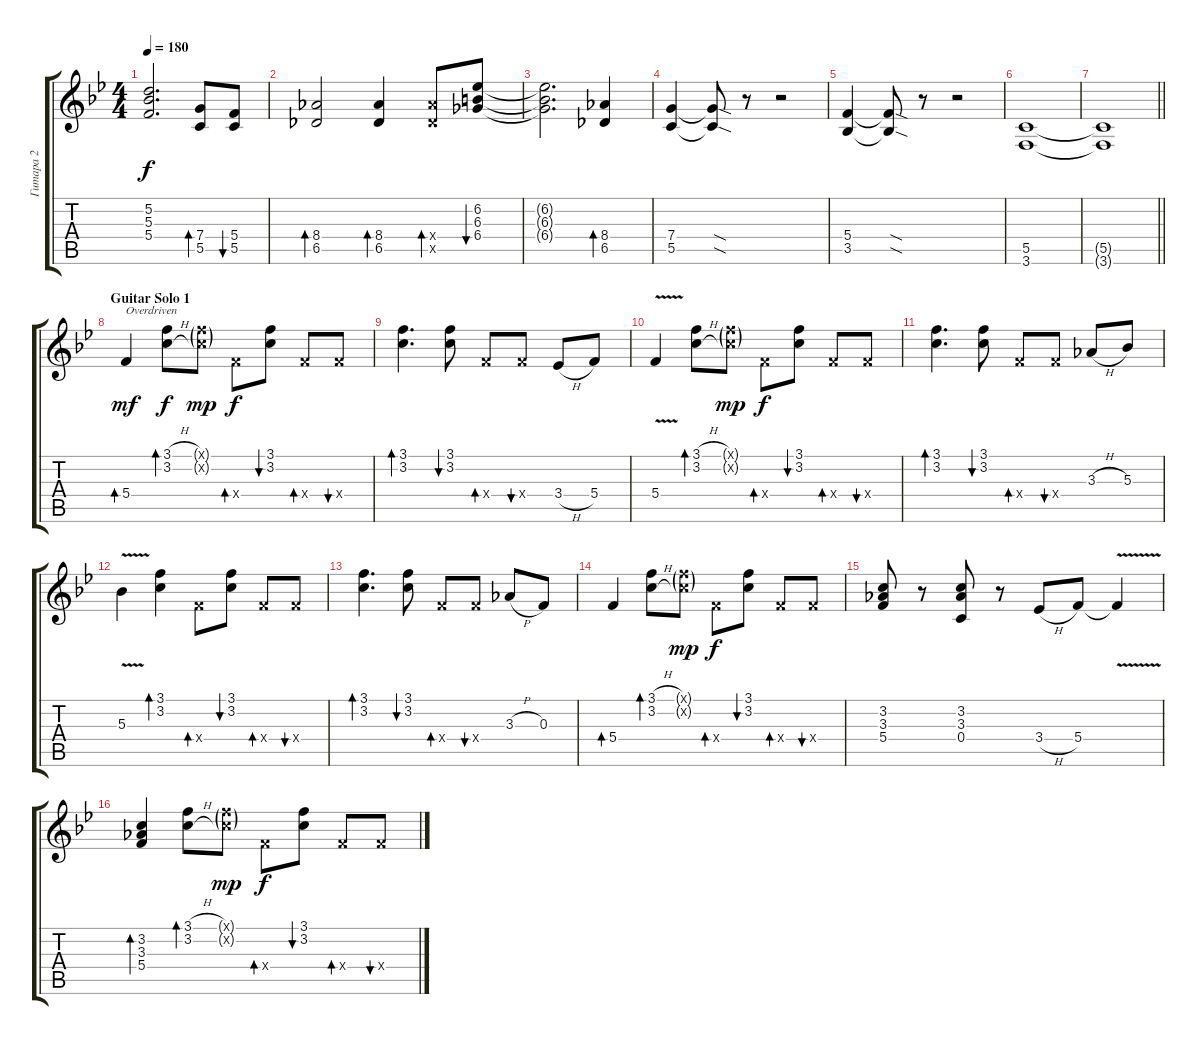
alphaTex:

\track ("Гитара 2" "Гитара 2") {instrument distortionguitar}
\staff {score tabs}
\tuning (D4 A3 F3 C3 G2 D2) {hide}
\ts (4 4)
\tempo 180
\clef g2
\ks gminor
(5.2{t} 5.3{t} 5.4{t}).2{d dy f} (7.4 5.5).8{bd 60} (5.4 5.5).8{bu 60} |
(8.4 6.5).2{bd 60} (8.4 6.5).4{bd 60} (8.4{x} 6.5{x}).8{bd 60} (6.2 6.3 6.4).8{bu 60} |
(6.2{t} 6.3{t} 6.4{t}).2{d} (8.4 6.5).4{bd 60} |
(7.4 5.5).4 (7.4{sod t} 5.5{sod t}).8 r.8 r.2 |
(5.4 3.5).4 (5.4{sod t} 3.5{sod t}).8 r.8 r.2 |
(5.5 3.6).1 |
\barLineRight lightlight
(5.5{t} 3.6{t}).1 |
\section ("" "Guitar Solo 1")
5.4.4{bd 60 txt "Overdriven" dy mf instrument distortionguitar} (3.1{h} 3.2{h}).8{bd 60 dy f} (3.1{g x} 3.2{g x}).8{dy mp} 5.4{x}.8{bd 60 dy f} (3.1 3.2).8{bu 60} 5.4{x}.8{bd 60} 5.4{x}.8{bu 60} |
(3.1 3.2).4{d bd 60} (3.1 3.2).8{bu 60} 5.4{x}.8{bd 60} 5.4{x}.8{bu 60} 3.4{h}.8 5.4.8 |
5.4{v}.4 (3.1{h} 3.2{h}).8{bd 60} (3.1{g x} 3.2{g x}).8{dy mp} 5.4{x}.8{bd 60 dy f} (3.1 3.2).8{bu 60} 5.4{x}.8{bd 60} 5.4{x}.8{bu 60} |
(3.1 3.2).4{d bd 60} (3.1 3.2).8{bu 60} 5.4{x}.8{bd 60} 5.4{x}.8{bu 60} 3.3{h}.8 5.3.8 |
5.3{v}.4 (3.1 3.2).4{bd 60} 5.4{x}.8{bd 60} (3.1 3.2).8{bu 60} 5.4{x}.8{bd 60} 5.4{x}.8{bu 60} |
(3.1 3.2).4{d bd 60} (3.1 3.2).8{bu 60} 5.4{x}.8{bd 60} 5.4{x}.8{bu 60} 3.3{h}.8 0.3.8 |
5.4.4{bd 60} (3.1{h} 3.2{h}).8{bd 60} (3.1{g x} 3.2{g x}).8{dy mp} 5.4{x}.8{bd 60 dy f} (3.1 3.2).8{bu 60} 5.4{x}.8{bd 60} 5.4{x}.8{bu 60} |
(3.2 3.3 5.4).8 r.8 (3.2 3.3 0.4).8 r.8 3.4{h}.8 5.4.8 5.4{v t}.4 |
(3.2 3.3 5.4).4{bd 60} (3.1{h} 3.2{h}).8{bd 60} (3.1{g x} 3.2{g x}).8{dy mp} 5.4{x}.8{bd 60 dy f} (3.1 3.2).8{bu 60} 5.4{x}.8{bd 60} 5.4{x}.8{bu 60}
